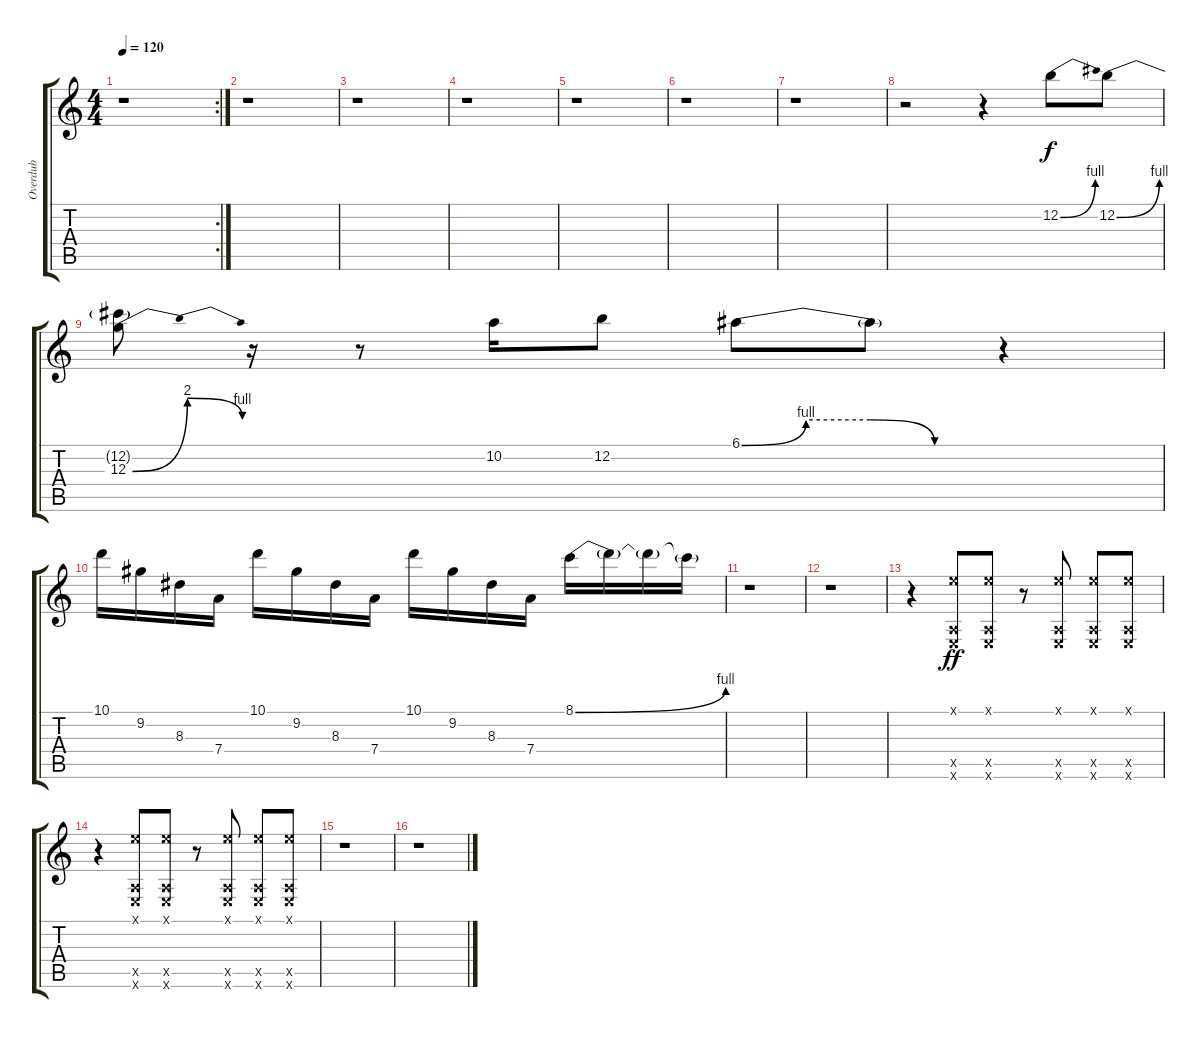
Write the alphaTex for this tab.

\track ("Overdub" "Overdub") {instrument overdrivenguitar}
\staff {score tabs}
\tuning (E4 B3 G3 D3 A2 E2) {hide}
\rc 2
\ts (4 4)
\tempo 120
\clef g2
\ks c
r.1{dy mp} |
r.1 |
r.1 |
r.1 |
r.1 |
r.1 |
r.1 |
r.2 r.4 12.2{be (bend 0 0 60 4)}.8{dy f} 12.2{be (bend 0 0 60 4)}.8 |
(12.2{t} 12.3{be (bendrelease 0 0 30 8 30 8 60 4)}).8 r.16 r.8 10.2.16 12.2.8 6.1{be (custom 0 0 15 4 30 4 45 0 60 0)}.8 6.1{t}.8 r.4 |
10.1.16 9.2.16 8.3.16 7.4.16 10.1.16 9.2.16 8.3.16 7.4.16 10.1.16 9.2.16 8.3.16 7.4.16 8.1{be (bend 0 0 60 4)}.16 8.1{t}.16 8.1{t}.16 8.1{t}.16 |
r.1 |
r.1 |
r.4 (0.1{x} 0.5{x} 0.6{x}).8{dy ff} (0.1{x} 0.5{x} 0.6{x}).8 r.8 (0.1{x} 0.5{x} 0.6{x}).8 (0.1{x} 0.5{x} 0.6{x}).8 (0.1{x} 0.5{x} 0.6{x}).8 |
r.4 (0.1{x} 0.5{x} 0.6{x}).8 (0.1{x} 0.5{x} 0.6{x}).8 r.8 (0.1{x} 0.5{x} 0.6{x}).8 (0.1{x} 0.5{x} 0.6{x}).8 (0.1{x} 0.5{x} 0.6{x}).8 |
r.1 |
r.1
